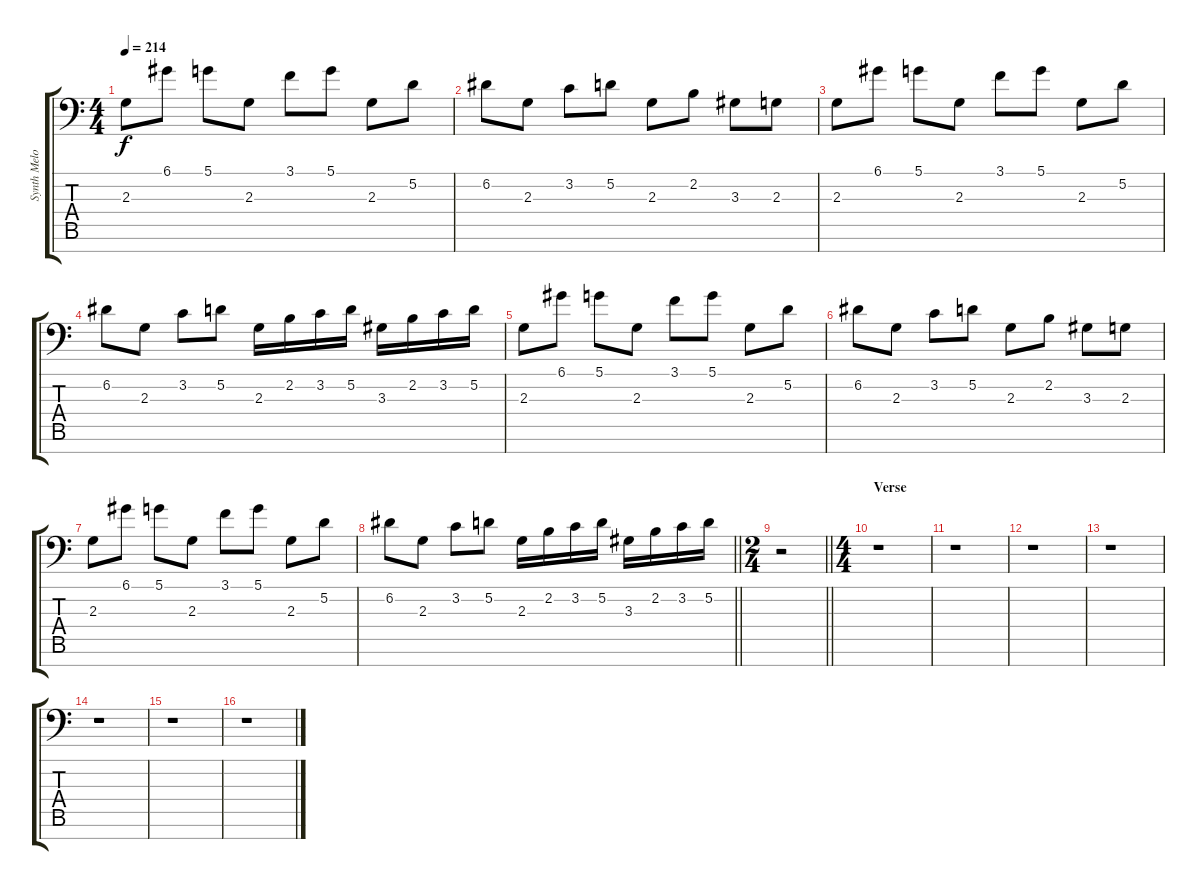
\track ("Synth Melody" "Synth Melo") {instrument shamisen}
\staff {score tabs}
\tuning (D4 A3 F3 C3 G2 D2 G1) {hide}
\ts (4 4)
\tempo 214
\clef f4
\ks c
2.3.8{dy f} 6.1.8 5.1.8 2.3.8 3.1.8 5.1.8 2.3.8 5.2.8 |
6.2.8 2.3.8 3.2.8 5.2.8 2.3.8 2.2.8 3.3.8 2.3.8 |
2.3.8 6.1.8 5.1.8 2.3.8 3.1.8 5.1.8 2.3.8 5.2.8 |
6.2.8 2.3.8 3.2.8 5.2.8 2.3.16 2.2.16 3.2.16 5.2.16 3.3.16 2.2.16 3.2.16 5.2.16 |
2.3.8 6.1.8 5.1.8 2.3.8 3.1.8 5.1.8 2.3.8 5.2.8 |
6.2.8 2.3.8 3.2.8 5.2.8 2.3.8 2.2.8 3.3.8 2.3.8 |
2.3.8 6.1.8 5.1.8 2.3.8 3.1.8 5.1.8 2.3.8 5.2.8 |
\barLineRight lightlight
6.2.8 2.3.8 3.2.8 5.2.8 2.3.16 2.2.16 3.2.16 5.2.16 3.3.16 2.2.16 3.2.16 5.2.16 |
\ts (2 4)
\section ("" "")
\barLineRight lightlight
r.2 |
\ts (4 4)
\section ("" "Verse")
r.1 |
r.1 |
r.1 |
r.1 |
r.1 |
r.1 |
r.1
